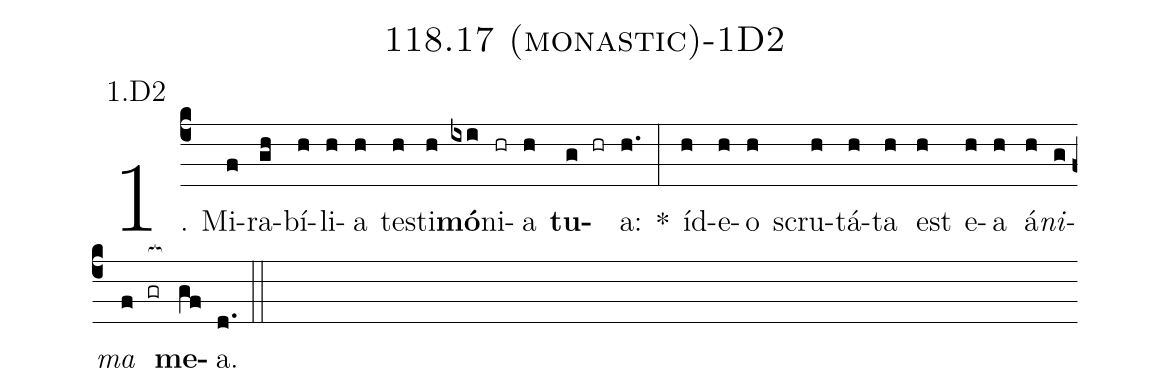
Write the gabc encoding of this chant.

name: 118.17 (monastic)-1D2;
annotation: 1.D2;
%%
(c4)1. Mi(f)ra(gh)bí(h)li(h)a(h) tes(h)ti(h)<b>mó</b>(ixi)ni(hr)a(h) <b>tu</b>(g hr)a:(h.) *(:) íd(h)e(h)o(h) scru(h)tá(h)ta(h) est(h) e(h)a(h) á(h)<i>ni</i>(g)<i>ma</i>(f gr[ocb:1{]) <b>me</b>(gf[ocb:0}])a.(d.) (::)
